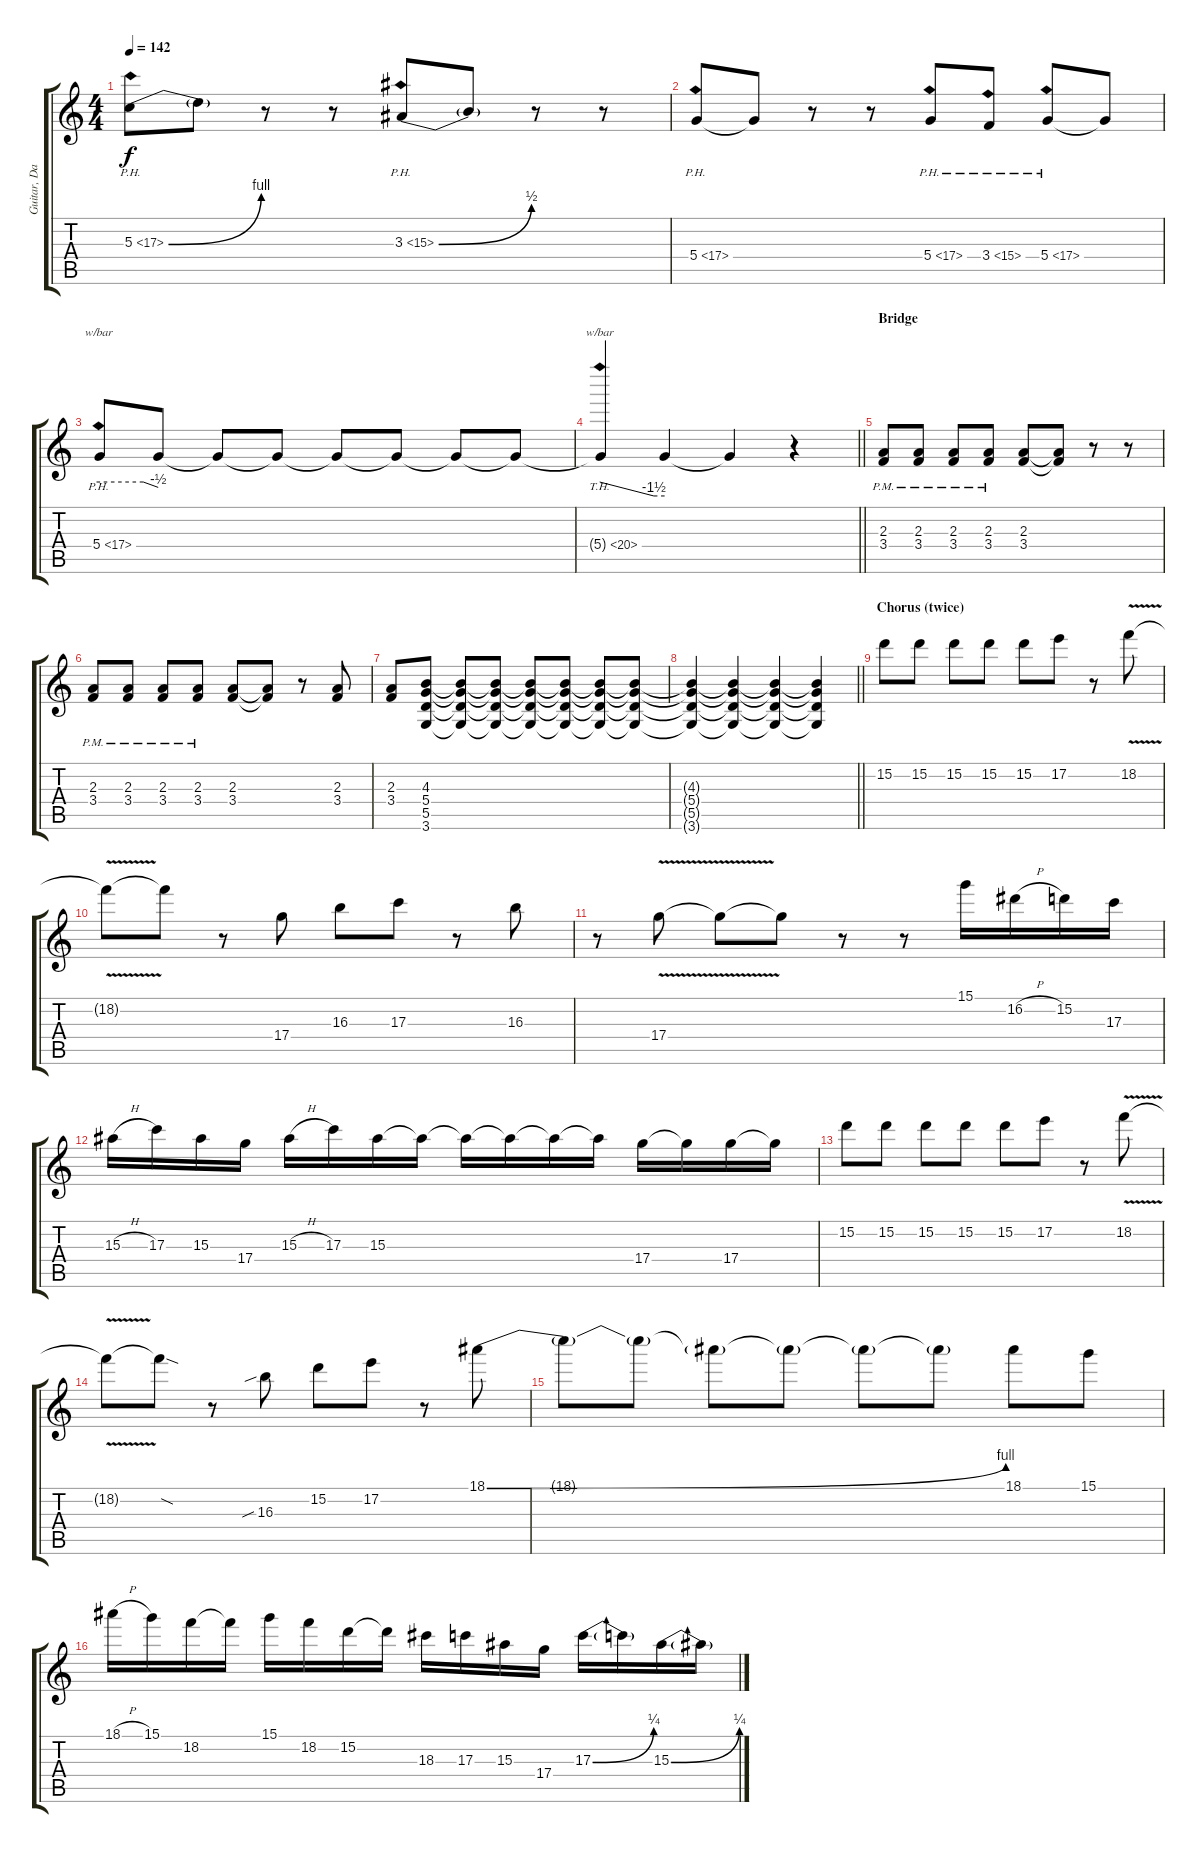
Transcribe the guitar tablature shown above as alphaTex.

\track ("Guitar, Dan" "Guitar, Da") {instrument overdrivenguitar}
\staff {score tabs}
\tuning (E4 B3 G3 D3 A2 E2) {hide}
\ts (4 4)
\tempo 142
\clef g2
\ks c
5.3{be (bend 0 0 60 4) ph 12}.8{dy f} 5.3{t}.8 r.8 r.8 3.3{be (bend 0 0 60 2) ph 12}.8 3.3{t}.8 r.8 r.8 |
5.4{ph 12}.8 5.4{t}.8 r.8 r.8 5.4{ph 12}.8 3.4{ph 12}.8 5.4{ph 12}.8 5.4{t}.8 |
5.4{ph 12}.8{tbe (custom default 0 0 45 0 60 -2)} 5.4{t}.8 5.4{t}.8 5.4{t}.8 5.4{t}.8 5.4{t}.8 5.4{t}.8 5.4{t}.8 |
\barLineRight lightlight
5.4{th 15 t}.4{tbe (custom default 0 0 50 -6 60 -6)} 5.4{t}.4 5.4{t}.4 r.4 |
\section ("" "Bridge")
(2.3 3.4{pm}).8 (2.3 3.4{pm}).8 (2.3 3.4{pm}).8 (2.3 3.4{pm}).8 (2.3 3.4).8 (2.3{t} 3.4{t}).8 r.8 r.8 |
(2.3 3.4{pm}).8 (2.3 3.4{pm}).8 (2.3 3.4{pm}).8 (2.3 3.4{pm}).8 (2.3 3.4).8 (2.3{t} 3.4{t}).8 r.8 (2.3 3.4).8 |
(2.3 3.4).8 (4.3 5.4 5.5 3.6).8 (4.3{t} 5.4{t} 5.5{t} 3.6{t}).8 (4.3{t} 5.4{t} 5.5{t} 3.6{t}).8 (4.3{t} 5.4{t} 5.5{t} 3.6{t}).8 (4.3{t} 5.4{t} 5.5{t} 3.6{t}).8 (4.3{t} 5.4{t} 5.5{t} 3.6{t}).8 (4.3{t} 5.4{t} 5.5{t} 3.6{t}).8 |
\barLineRight lightlight
(4.3{t} 5.4{t} 5.5{t} 3.6{t}).4 (4.3{t} 5.4{t} 5.5{t} 3.6{t}).4 (4.3{t} 5.4{t} 5.5{t} 3.6{t}).4 (4.3{t} 5.4{t} 5.5{t} 3.6{t}).4 |
\section ("" "Chorus (twice)")
15.2.8 15.2.8 15.2.8 15.2.8 15.2.8 17.2.8 r.8 18.2{v}.8 |
18.2{t}.8 18.2{t}.8 r.8 17.4.8 16.3.8 17.3.8 r.8 16.3.8 |
r.8 17.4{v}.8 17.4{t}.8 17.4{t}.8 r.8 r.8 15.1.16 16.2{h}.16 15.2.16 17.3.16 |
15.3{h}.16 17.3.16 15.3.16 17.4.16 15.3{h}.16 17.3.16 15.3.16 15.3{t}.16 15.3{t}.16 15.3{t}.16 15.3{t}.16 15.3{t}.16 17.4.16 17.4{t}.16 17.4.16 17.4{t}.16 |
15.2.8 15.2.8 15.2.8 15.2.8 15.2.8 17.2.8 r.8 18.2{v}.8 |
18.2{t}.8 18.2{sod t}.8 r.8 16.3{sib}.8 15.2.8 17.2.8 r.8 18.1{be (bend 0 0 60 4)}.8 |
18.1{t}.8 18.1{t}.8 18.1{t}.8 18.1{t}.8 18.1{t}.8 18.1{t}.8 18.1.8 15.1.8 |
18.1{h}.16 15.1.16 18.2.16 18.2{t}.16 15.1.16 18.2.16 15.2.16 15.2{t}.16 18.3.16 17.3.16 15.3.16 17.4.16 17.3{be (bend 0 0 60 1)}.16 17.3{t}.16 15.3{be (bend 0 0 60 1)}.16 15.3{t}.16
